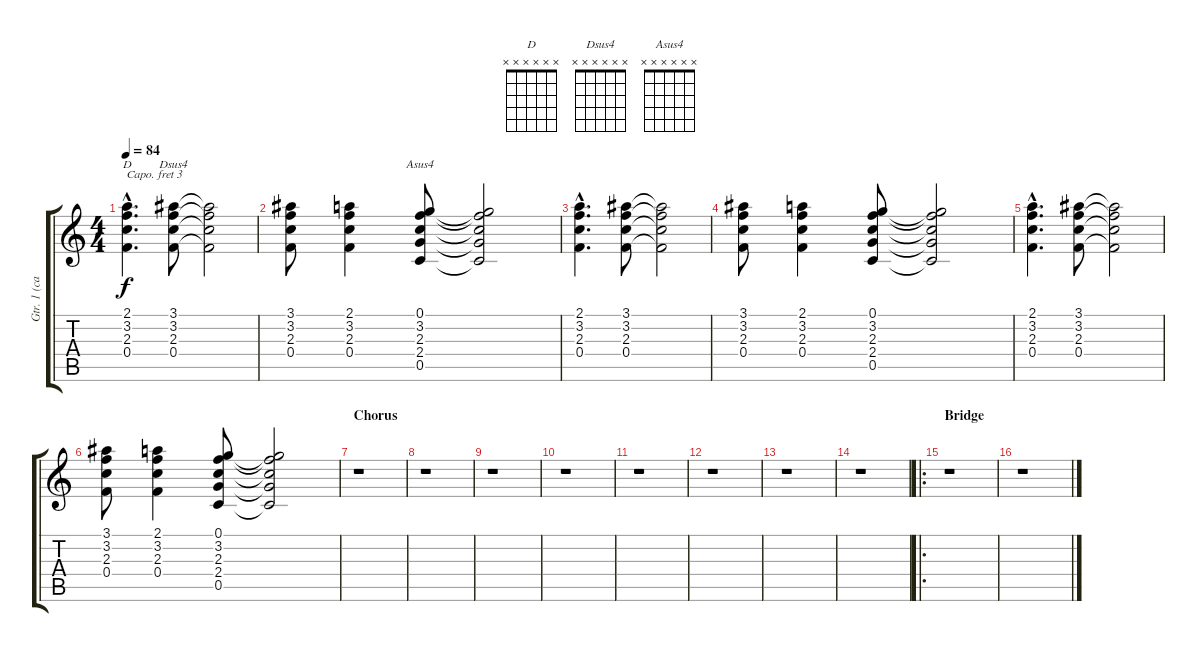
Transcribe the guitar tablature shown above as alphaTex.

\track ("Gtr. 1 (capo III)" "Gtr. 1 (ca") {instrument acousticguitarsteel}
\staff {score tabs}
\capo 3
\tuning (E4 B3 G3 D3 A2 E2) {hide}
\chord ("D" x x x x x x)
\chord ("Dsus4" x x x x x x)
\chord ("Asus4" x x x x x x)
\ts (4 4)
\tempo 84
\clef g2
\ks c
(2.1{hac} 3.2{hac} 2.3{hac} 0.4{hac}).4{d ch "D" dy f} (3.1 3.2 2.3 0.4).8{ch "Dsus4"} (3.1{t} 3.2{t} 2.3{t} 0.4{t}).2 |
(3.1 3.2 2.3 0.4).8 (2.1 3.2 2.3 0.4).4 (0.1 3.2 2.3 2.4 0.5).8{ch "Asus4"} (0.1{t} 3.2{t} 2.3{t} 2.4{t} 0.5{t}).2 |
(2.1{hac} 3.2{hac} 2.3{hac} 0.4{hac}).4{d} (3.1 3.2 2.3 0.4).8 (3.1{t} 3.2{t} 2.3{t} 0.4{t}).2 |
(3.1 3.2 2.3 0.4).8 (2.1 3.2 2.3 0.4).4 (0.1 3.2 2.3 2.4 0.5).8 (0.1{t} 3.2{t} 2.3{t} 2.4{t} 0.5{t}).2 |
(2.1{hac} 3.2{hac} 2.3{hac} 0.4{hac}).4{d} (3.1 3.2 2.3 0.4).8 (3.1{t} 3.2{t} 2.3{t} 0.4{t}).2 |
(3.1 3.2 2.3 0.4).8 (2.1 3.2 2.3 0.4).4 (0.1 3.2 2.3 2.4 0.5).8 (0.1{t} 3.2{t} 2.3{t} 2.4{t} 0.5{t}).2 |
\section ("" "Chorus")
r.1 |
r.1 |
r.1 |
r.1 |
r.1 |
r.1 |
r.1 |
r.1 |
\ro
\section ("" "Bridge")
r.1 |
r.1
